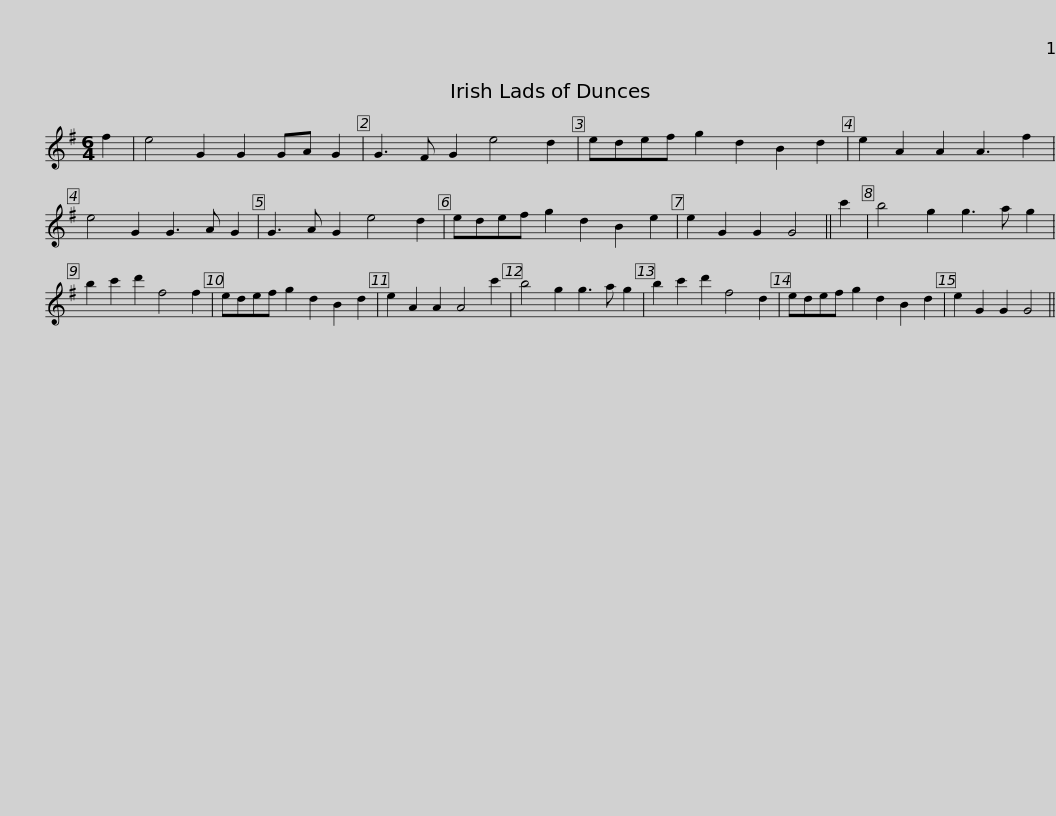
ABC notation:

X:1
L:1/8
M:6/4
I:linebreak $
K:G
V:1 treble
V:1
 f2 | e4 G2 G2 GA G2 | G3 F G2 e4 d2 | edef g2 d2 B2 d2 | e2 A2 A2 A3 f2 | %5
 e4 G2 G3 A G2 | G3 A G2 e4 d2 |$ edef g2 d2 B2 e2 | e2 G2 G2 G4 || c'2 | %10
 b4 g2 g3 a g2 | b2 c'2 d'2 f4 f2 | edef g2 d2 B2 d2 | e2 A2 A2 A4 c'2 |$ b4 g2 g3 a g2 | %15
 b2 c'2 d'2 f4 d2 | edef g2 d2 B2 d2 | e2 G2 G2 G4 || %18
